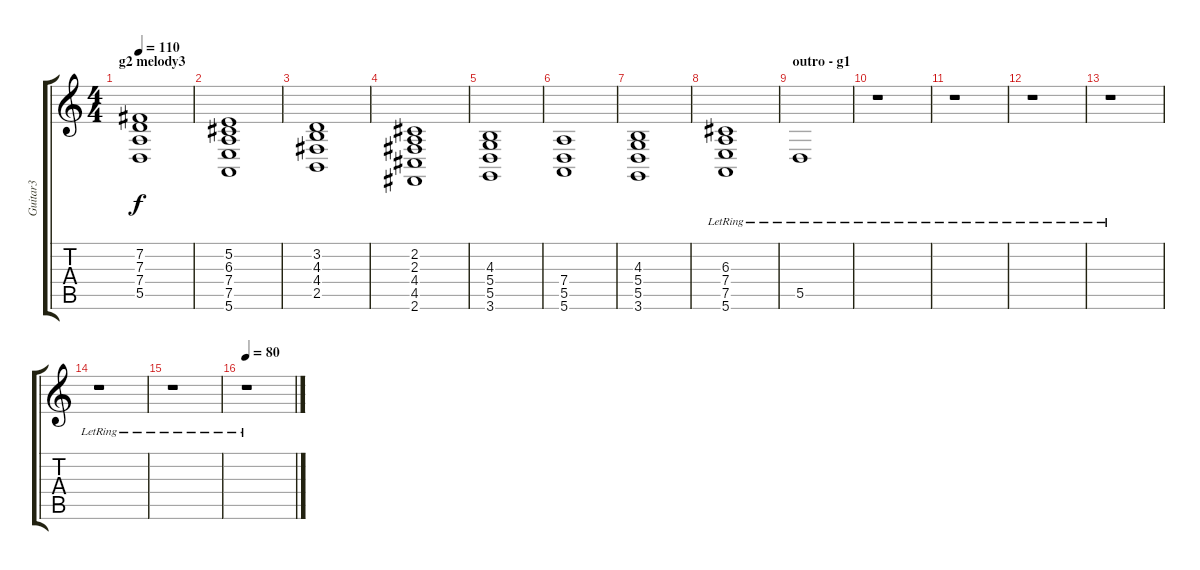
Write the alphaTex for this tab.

\track ("Guitar3" "Guitar3") {instrument viola}
\staff {score tabs}
\tuning (E4 B3 G3 D3 A2 E2) {hide}
\ts (4 4)
\section ("" "g2 melody3")
\tempo 110
\clef g2
\ks c
(7.2 7.3 7.4 5.5).1{dy f volume 10} |
(5.2 6.3 7.4 7.5 5.6).1 |
(3.2 4.3 4.4 2.5).1 |
(2.2 2.3 4.4 4.5 2.6).1 |
(4.3 5.4 5.5 3.6).1 |
(7.4 5.5 5.6).1 |
(4.3 5.4 5.5 3.6).1 |
(6.3{lr} 7.4{lr} 7.5{lr} 5.6{lr}).1 |
\section ("" "outro - g1")
5.5{lr}.1 |
r.1 |
r.1 |
r.1 |
r.1 |
r.1 |
r.1 |
\tempo 80
r.1
